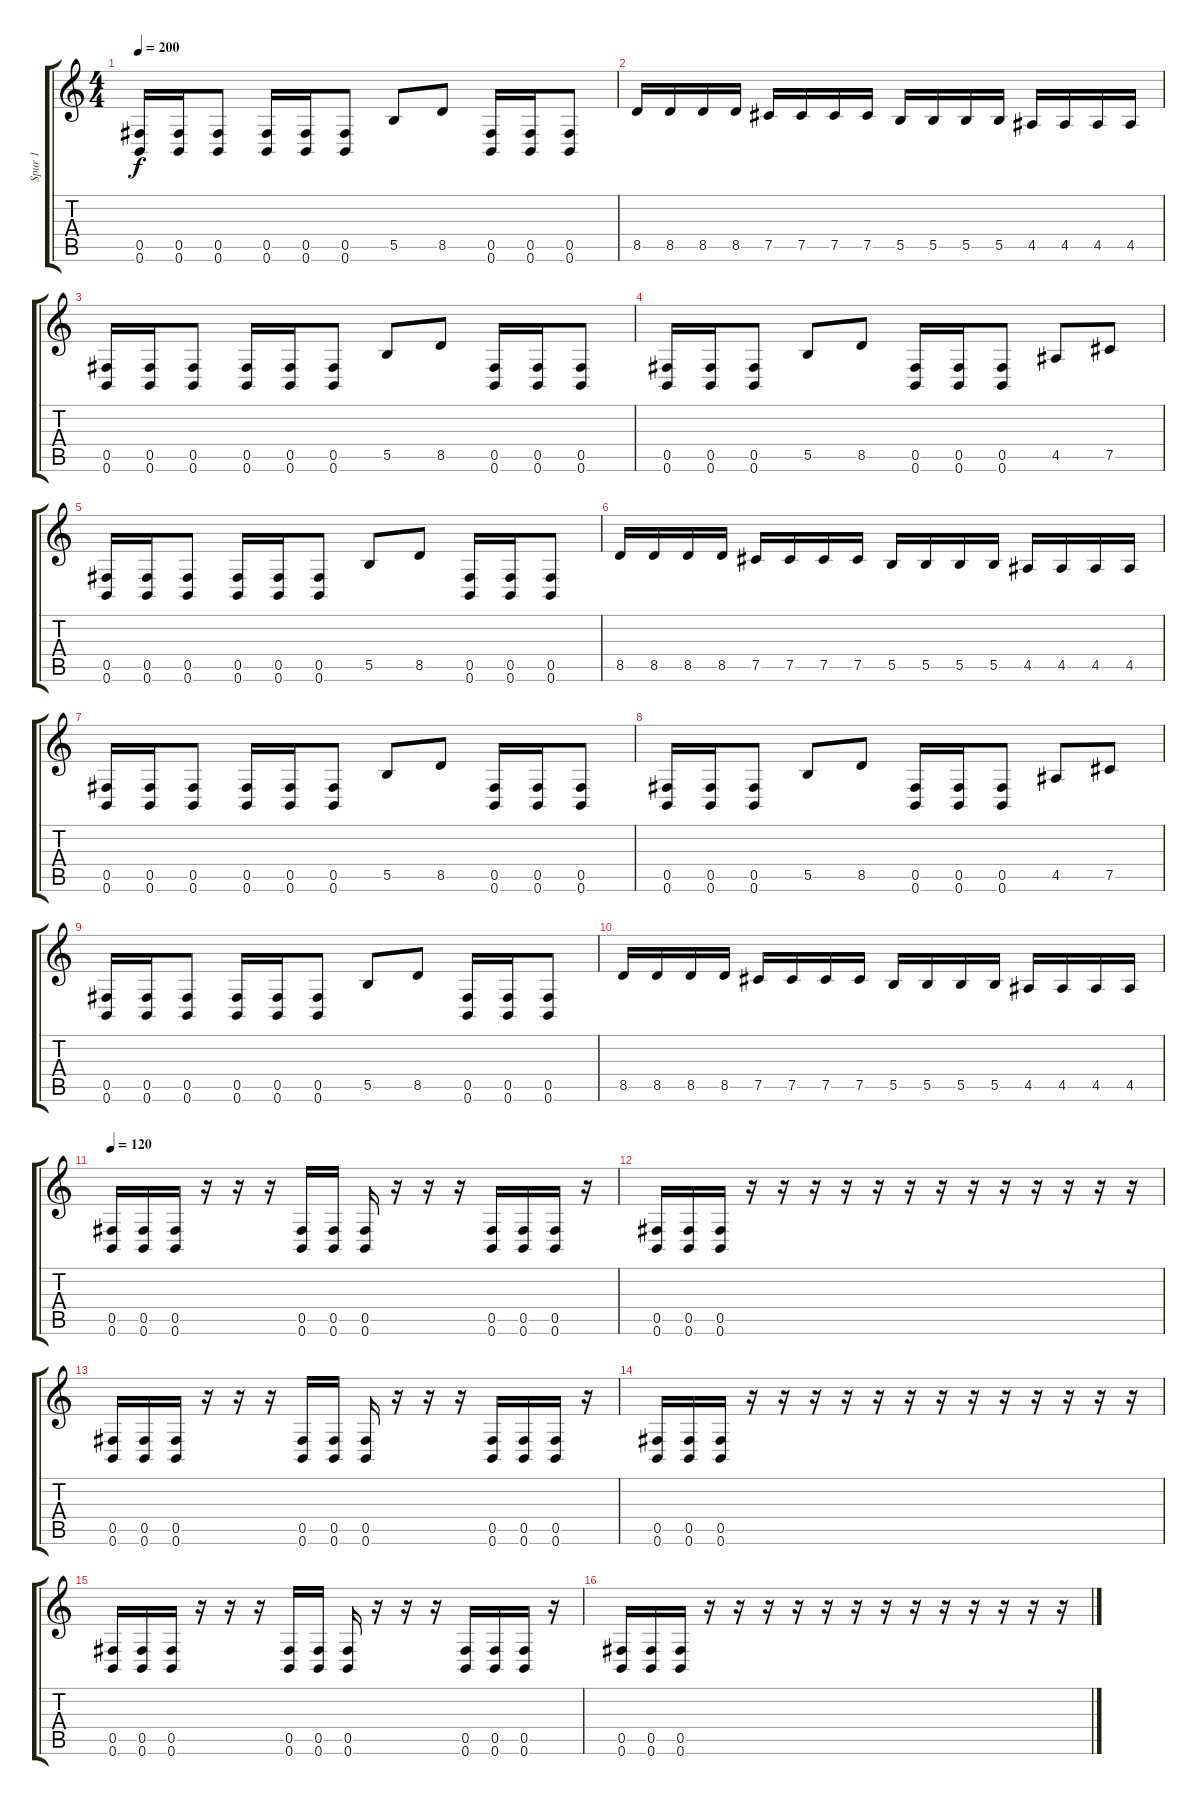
\track ("Spur 1" "Spur 1") {instrument distortionguitar}
\staff {score tabs}
\tuning (Db4 Ab3 E3 B2 Gb2 B1) {hide}
\ts (4 4)
\tempo 200
\clef g2
\ks c
(0.5 0.6).16{dy f} (0.5 0.6).16 (0.5 0.6).8 (0.5 0.6).16 (0.5 0.6).16 (0.5 0.6).8 5.5.8 8.5.8 (0.5 0.6).16 (0.5 0.6).16 (0.5 0.6).8 |
8.5.16 8.5.16 8.5.16 8.5.16 7.5.16 7.5.16 7.5.16 7.5.16 5.5.16 5.5.16 5.5.16 5.5.16 4.5.16 4.5.16 4.5.16 4.5.16 |
(0.5 0.6).16 (0.5 0.6).16 (0.5 0.6).8 (0.5 0.6).16 (0.5 0.6).16 (0.5 0.6).8 5.5.8 8.5.8 (0.5 0.6).16 (0.5 0.6).16 (0.5 0.6).8 |
(0.5 0.6).16 (0.5 0.6).16 (0.5 0.6).8 5.5.8 8.5.8 (0.5 0.6).16 (0.5 0.6).16 (0.5 0.6).8 4.5.8 7.5.8 |
(0.5 0.6).16 (0.5 0.6).16 (0.5 0.6).8 (0.5 0.6).16 (0.5 0.6).16 (0.5 0.6).8 5.5.8 8.5.8 (0.5 0.6).16 (0.5 0.6).16 (0.5 0.6).8 |
8.5.16 8.5.16 8.5.16 8.5.16 7.5.16 7.5.16 7.5.16 7.5.16 5.5.16 5.5.16 5.5.16 5.5.16 4.5.16 4.5.16 4.5.16 4.5.16 |
(0.5 0.6).16 (0.5 0.6).16 (0.5 0.6).8 (0.5 0.6).16 (0.5 0.6).16 (0.5 0.6).8 5.5.8 8.5.8 (0.5 0.6).16 (0.5 0.6).16 (0.5 0.6).8 |
(0.5 0.6).16 (0.5 0.6).16 (0.5 0.6).8 5.5.8 8.5.8 (0.5 0.6).16 (0.5 0.6).16 (0.5 0.6).8 4.5.8 7.5.8 |
(0.5 0.6).16 (0.5 0.6).16 (0.5 0.6).8 (0.5 0.6).16 (0.5 0.6).16 (0.5 0.6).8 5.5.8 8.5.8 (0.5 0.6).16 (0.5 0.6).16 (0.5 0.6).8 |
8.5.16 8.5.16 8.5.16 8.5.16 7.5.16 7.5.16 7.5.16 7.5.16 5.5.16 5.5.16 5.5.16 5.5.16 4.5.16 4.5.16 4.5.16 4.5.16 |
\tempo 120
(0.5 0.6).16 (0.5 0.6).16 (0.5 0.6).16 r.16 r.16 r.16 (0.5 0.6).16 (0.5 0.6).16 (0.5 0.6).16 r.16 r.16 r.16 (0.5 0.6).16 (0.5 0.6).16 (0.5 0.6).16 r.16 |
(0.5 0.6).16 (0.5 0.6).16 (0.5 0.6).16 r.16 r.16 r.16 r.16 r.16 r.16 r.16 r.16 r.16 r.16 r.16 r.16 r.16 |
(0.5 0.6).16 (0.5 0.6).16 (0.5 0.6).16 r.16 r.16 r.16 (0.5 0.6).16 (0.5 0.6).16 (0.5 0.6).16 r.16 r.16 r.16 (0.5 0.6).16 (0.5 0.6).16 (0.5 0.6).16 r.16 |
(0.5 0.6).16 (0.5 0.6).16 (0.5 0.6).16 r.16 r.16 r.16 r.16 r.16 r.16 r.16 r.16 r.16 r.16 r.16 r.16 r.16 |
(0.5 0.6).16 (0.5 0.6).16 (0.5 0.6).16 r.16 r.16 r.16 (0.5 0.6).16 (0.5 0.6).16 (0.5 0.6).16 r.16 r.16 r.16 (0.5 0.6).16 (0.5 0.6).16 (0.5 0.6).16 r.16 |
(0.5 0.6).16 (0.5 0.6).16 (0.5 0.6).16 r.16 r.16 r.16 r.16 r.16 r.16 r.16 r.16 r.16 r.16 r.16 r.16 r.16
